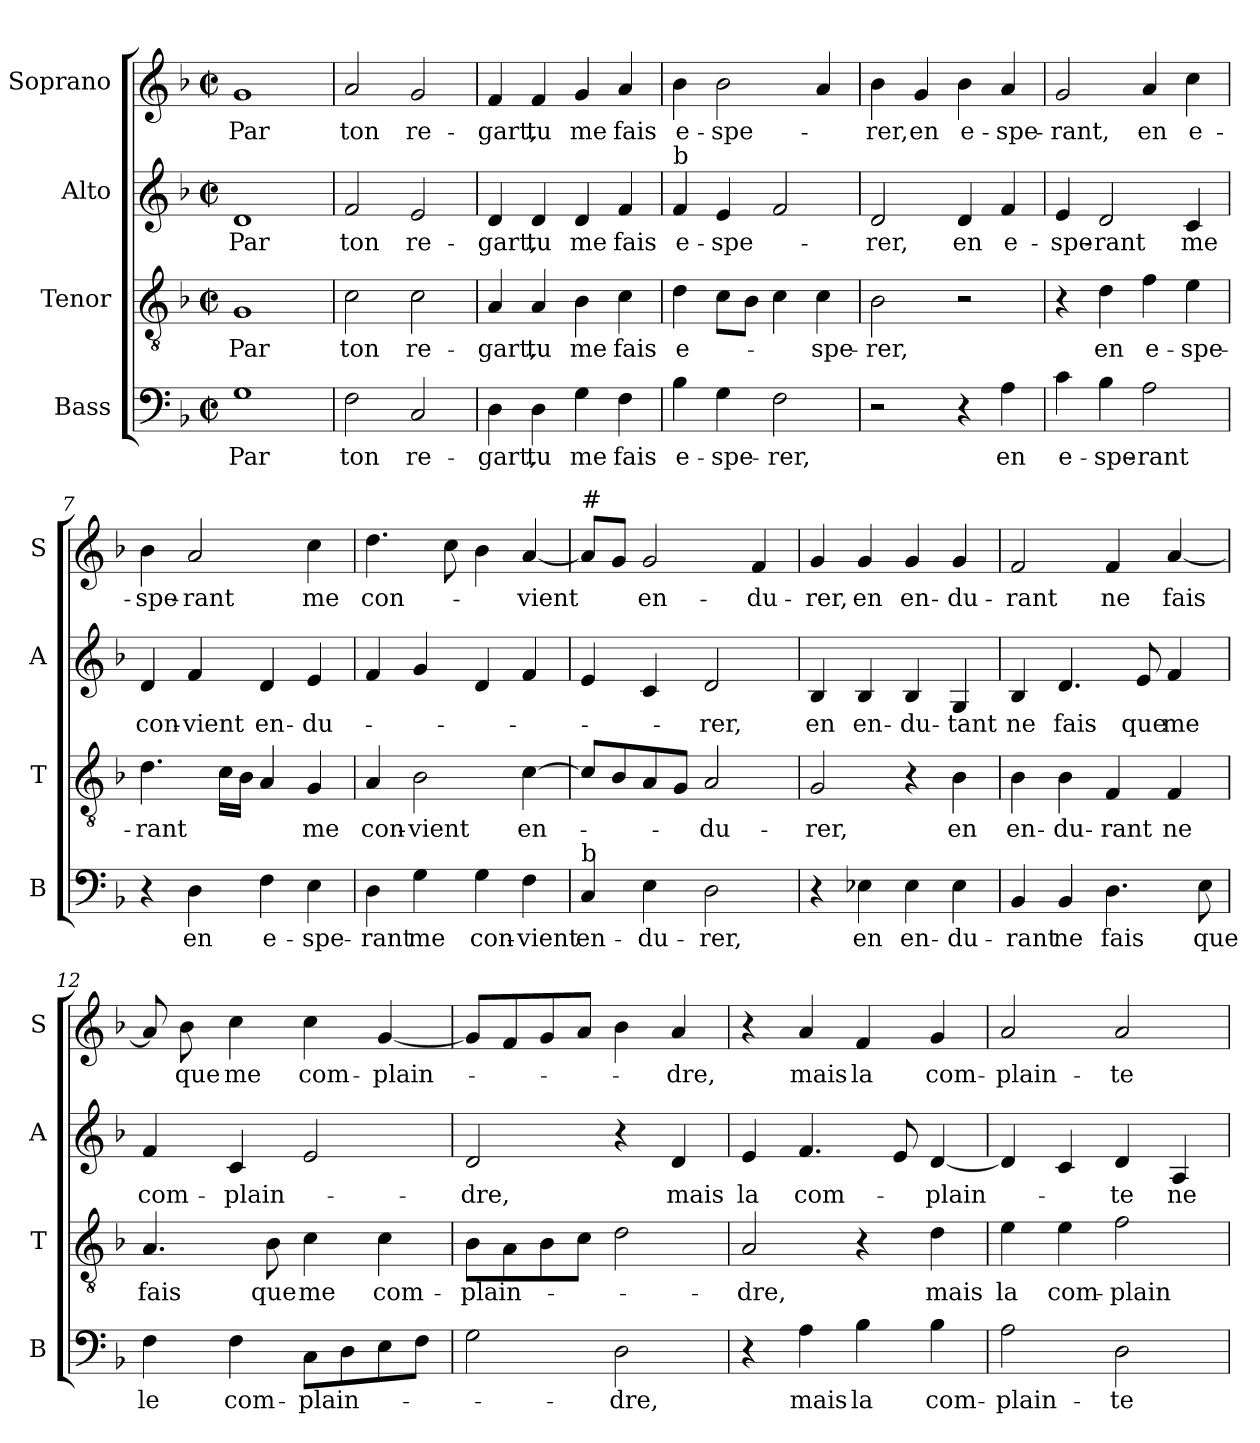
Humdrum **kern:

**kern	**text	**kern	**text	**kern	**text	**kern	**text
*part4	*part4	*part3	*part3	*part2	*part2	*part1	*part1
*staff4	*staff4	*staff3	*staff3	*staff2	*staff2	*staff1	*staff1
*I"Bass	*	*I"Tenor	*	*I"Alto	*	*I"Soprano	*
*I'B	*	*I'T	*	*I'A	*	*I'S	*
*clefF4	*	*clefGv2	*	*clefG2	*	*clefG2	*
*k[b-]	*	*k[b-]	*	*k[b-]	*	*k[b-]	*
*M2/2	*	*M2/2	*	*M2/2	*	*M2/2	*
*met(c|)	*	*met(c|)	*	*met(c|)	*	*met(c|)	*
=1	=1	=1	=1	=1	=1	=1	=1
!	!LO:LY:b	!	!LO:LY:b	!	!LO:LY:b	!	!LO:LY:b
1G	Par	1G	Par	1d	Par	1g	Par
=2	=2	=2	=2	=2	=2	=2	=2
!	!LO:LY:b	!	!LO:LY:b	!	!LO:LY:b	!	!LO:LY:b
2F\	ton	2c\	ton	2f/	ton	2a/	ton
!	!LO:LY:b	!	!LO:LY:b	!	!LO:LY:b	!	!LO:LY:b
2C/	re-	2c\	re-	2e/	re-	2g/	re-
=3	=3	=3	=3	=3	=3	=3	=3
!	!LO:LY:b	!	!LO:LY:b	!	!LO:LY:b	!	!LO:LY:b
4D\	-gart,	4A/	-gart,	4d/	-gart,	4f/	-gart,
!	!LO:LY:b	!	!LO:LY:b	!	!LO:LY:b	!	!LO:LY:b
4D\	tu	4A/	tu	4d/	tu	4f/	tu
!	!LO:LY:b	!	!LO:LY:b	!	!LO:LY:b	!	!LO:LY:b
4G\	me	4B-\	me	4d/	me	4g/	me
!	!LO:LY:b	!	!LO:LY:b	!	!LO:LY:b	!	!LO:LY:b
4F\	fais	4c\	fais	4f/	fais	4a/	fais
=4	=4	=4	=4	=4	=4	=4	=4
!	!	!	!	!LO:TX:a:t=b	!	!	!
!	!LO:LY:b	!	!LO:LY:b	!	!LO:LY:b	!	!LO:LY:b
4B-\	e-	4d\	e-	4f/	e-	4b-\	e-
!	!LO:LY:b	!	!	!	!LO:LY:b	!	!LO:LY:b
4G\	-spe-	8cL	.	4e/	-spe-	2b-\	-spe-
.	.	8B-J	.	.	.	.	.
!	!LO:LY:b	!	!	!	!	!	!
2F\	-rer,	4c\	.	2f/	.	.	.
!	!	!	!LO:LY:b	!	!	!	!
.	.	4c\	-spe-	.	.	4a/	.
!!LO:LB:g=z
=5	=5	=5	=5	=5	=5	=5	=5
!	!	!	!LO:LY:b	!	!LO:LY:b	!	!LO:LY:b
2r	.	2B-\	-rer,	2d/	-rer,	4b-\	-rer,
!	!	!	!	!	!	!	!LO:LY:b
.	.	.	.	.	.	4g/	en
!	!	!	!	!	!LO:LY:b	!	!LO:LY:b
4r	.	2r	.	4d/	en	4b-\	e-
!	!LO:LY:b	!	!	!	!LO:LY:b	!	!LO:LY:b
4A\	en	.	.	4f/	e-	4a/	-spe-
=6	=6	=6	=6	=6	=6	=6	=6
!	!LO:LY:b	!	!	!	!LO:LY:b	!	!LO:LY:b
4c\	e-	4r	.	4e/	-spe-	2g/	-rant,
!	!LO:LY:b	!	!LO:LY:b	!	!LO:LY:b	!	!
4B-\	-spe-	4d\	en	2d/	-rant	.	.
!	!LO:LY:b	!	!LO:LY:b	!	!	!	!LO:LY:b
2A\	-rant	4f\	e-	.	.	4a/	en
!	!	!	!LO:LY:b	!	!LO:LY:b	!	!LO:LY:b
.	.	4e\	-spe-	4c/	me	4cc\	e-
=7	=7	=7	=7	=7	=7	=7	=7
!	!	!	!LO:LY:b	!	!LO:LY:b	!	!LO:LY:b
4r	.	4.d\	-rant	4d/	con-	4b-\	-spe-
!	!LO:LY:b	!	!	!	!LO:LY:b	!	!LO:LY:b
4D\	en	.	.	4f/	-vient	2a/	-rant
.	.	16cLL	.	.	.	.	.
.	.	16B-JJ	.	.	.	.	.
!	!LO:LY:b	!	!	!	!LO:LY:b	!	!
4F\	e-	4A/	.	4d/	en-	.	.
!	!LO:LY:b	!	!LO:LY:b	!	!LO:LY:b	!	!LO:LY:b
4E\	-spe-	4G/	me	4e/	-du-	4cc\	me
=8	=8	=8	=8	=8	=8	=8	=8
!	!LO:LY:b	!	!LO:LY:b	!	!	!	!LO:LY:b
4D\	-rant	4A/	con-	4f/	.	4.dd\	con-
!	!LO:LY:b	!	!LO:LY:b	!	!	!	!
4G\	me	2B-\	-vient	4g/	.	.	.
.	.	.	.	.	.	8cc\	.
!	!LO:LY:b	!	!	!	!	!	!
4G\	con-	.	.	4d/	.	4b-\	.
!	!LO:LY:b	!	!LO:LY:b	!	!	!	!LO:LY:b
4F\	-vient	[4c\	en-	4f/	.	[4a/	-vient
=9	=9	=9	=9	=9	=9	=9	=9
!	!	!	!	!	!	!LO:TX:a:t=#	!
!LO:TX:a:t=b	!	!	!	!	!	!	!
!	!LO:LY:b	!	!	!	!	!	!
4C/	en-	8cL]	.	4e/	.	8aL]	.
.	.	8B-	.	.	.	8gJ	.
!	!LO:LY:b	!	!	!	!	!	!LO:LY:b
4E\	-du-	8A	.	4c/	.	2g/	en-
.	.	8GJ	.	.	.	.	.
!	!LO:LY:b	!	!LO:LY:b	!	!LO:LY:b	!	!
2D\	-rer,	2A/	-du-	2d/	-rer,	.	.
!	!	!	!	!	!	!	!LO:LY:b
.	.	.	.	.	.	4f/	-du-
!!LO:PB:g=z
=10	=10	=10	=10	=10	=10	=10	=10
!	!	!	!LO:LY:b	!	!LO:LY:b	!	!LO:LY:b
4r	.	2G/	-rer,	4B-/	en	4g/	-rer,
!	!LO:LY:b	!	!	!	!LO:LY:b	!	!LO:LY:b
4E-X\	en	.	.	4B-/	en-	4g/	en
!	!LO:LY:b	!	!	!	!LO:LY:b	!	!LO:LY:b
4E-\	en-	4r	.	4B-/	-du-	4g/	en-
!	!LO:LY:b	!	!LO:LY:b	!	!LO:LY:b	!	!LO:LY:b
4E-\	-du-	4B-\	en	4G/	-tant	4g/	-du-
=11	=11	=11	=11	=11	=11	=11	=11
!	!LO:LY:b	!	!LO:LY:b	!	!LO:LY:b	!	!LO:LY:b
4BB-/	-rant	4B-\	en-	4B-/	ne	2f/	-rant
!	!LO:LY:b	!	!LO:LY:b	!	!LO:LY:b	!	!
4BB-/	ne	4B-\	-du-	4.d/	fais	.	.
!	!LO:LY:b	!	!LO:LY:b	!	!	!	!LO:LY:b
4.D\	fais	4F/	-rant	.	.	4f/	ne
!	!	!	!	!	!LO:LY:b	!	!
.	.	.	.	8e/	que	.	.
!	!	!	!LO:LY:b	!	!LO:LY:b	!	!LO:LY:b
.	.	4F/	ne	4f/	me	[4a/	fais
!	!LO:LY:b	!	!	!	!	!	!
8E\	que	.	.	.	.	.	.
=12	=12	=12	=12	=12	=12	=12	=12
!	!LO:LY:b	!	!LO:LY:b	!	!LO:LY:b	!	!
4F\	le	4.A/	fais	4f/	com-	8a/]	.
!	!	!	!	!	!	!	!LO:LY:b
.	.	.	.	.	.	8b-\	que
!	!LO:LY:b	!	!	!	!LO:LY:b	!	!LO:LY:b
4F\	com-	.	.	4c/	-plain-	4cc\	me
!	!	!	!LO:LY:b	!	!	!	!
.	.	8B-\	que	.	.	.	.
!	!LO:LY:b	!	!LO:LY:b	!	!	!	!LO:LY:b
8CL	-plain-	4c\	me	2e/	.	4cc\	com-
8D	.	.	.	.	.	.	.
!	!	!	!LO:LY:b	!	!	!	!LO:LY:b
8E	.	4c\	com-	.	.	[4g/	-plain-
8FJ	.	.	.	.	.	.	.
=13	=13	=13	=13	=13	=13	=13	=13
!	!	!	!LO:LY:b	!	!LO:LY:b	!	!
2G\	.	8B-L	-plain-	2d/	-dre,	8gL]	.
.	.	8A	.	.	.	8f	.
.	.	8B-	.	.	.	8g	.
.	.	8cJ	.	.	.	8aJ	.
!	!LO:LY:b	!	!	!	!	!	!
2D\	-dre,	2d\	.	4r	.	4b-\	.
!	!	!	!	!	!LO:LY:b	!	!LO:LY:b
.	.	.	.	4d/	mais	4a/	-dre,
=14	=14	=14	=14	=14	=14	=14	=14
!	!	!	!LO:LY:b	!	!LO:LY:b	!	!
4r	.	2A/	-dre,	4e/	la	4r	.
!	!LO:LY:b	!	!	!	!LO:LY:b	!	!LO:LY:b
4A\	mais	.	.	4.f/	com-	4a/	mais
!	!LO:LY:b	!	!	!	!	!	!LO:LY:b
4B-\	la	4r	.	.	.	4f/	la
.	.	.	.	8e/	.	.	.
!	!LO:LY:b	!	!LO:LY:b	!	!LO:LY:b	!	!LO:LY:b
4B-\	com-	4d\	mais	[4d/	-plain-	4g/	com-
!!LO:LB:g=z
=15	=15	=15	=15	=15	=15	=15	=15
!	!LO:LY:b	!	!LO:LY:b	!	!	!	!LO:LY:b
2A\	-plain-	4e\	la	4d/]	.	2a/	-plain-
!	!	!	!LO:LY:b	!	!	!	!
.	.	4e\	com-	4c/	.	.	.
!	!LO:LY:b	!	!LO:LY:b	!	!LO:LY:b	!	!LO:LY:b
2D\	-te	2f\	-plain-	4d/	-te	2a/	-te
!	!	!	!	!	!LO:LY:b	!	!
.	.	.	.	4A/	ne	.	.
=	=	=	=	=	=	=	=
*-	*-	*-	*-	*-	*-	*-	*-
